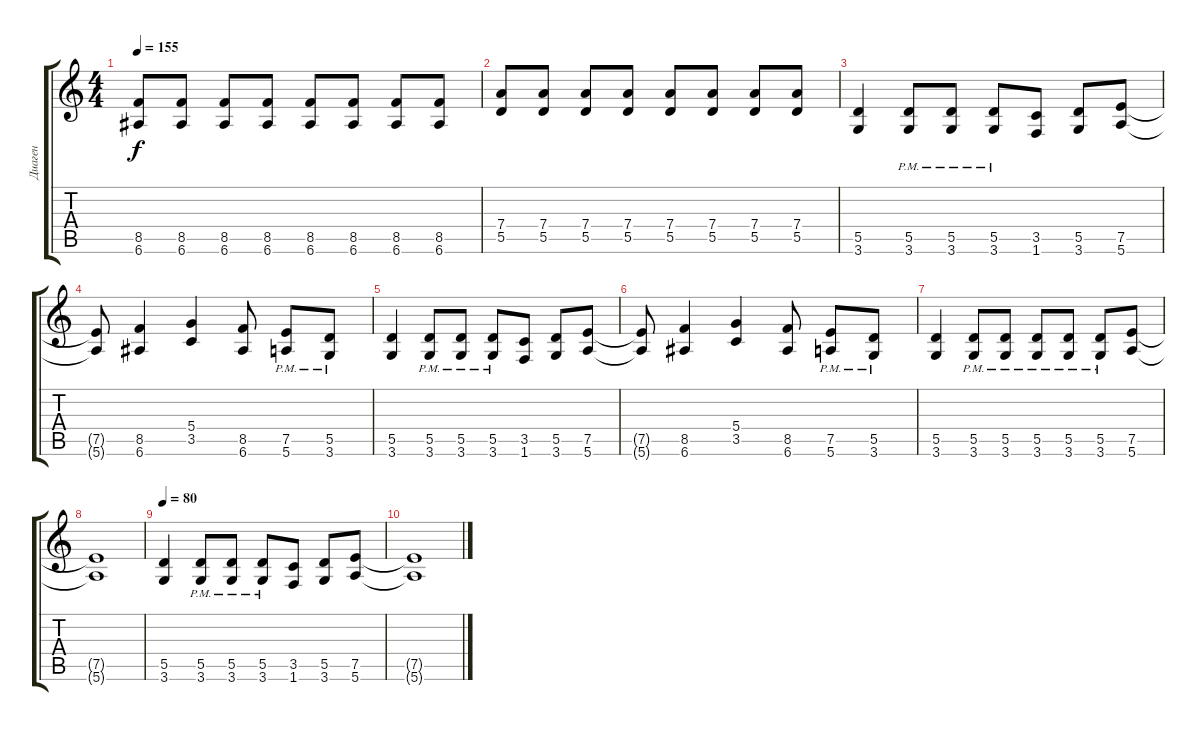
\track ("Диаген" "Диаген") {instrument overdrivenguitar}
\staff {score tabs}
\tuning (E4 B3 G3 D3 A2 E2) {hide}
\ts (4 4)
\tempo 155
\clef g2
\ks c
(8.5 6.6).8{dy f} (8.5 6.6).8 (8.5 6.6).8 (8.5 6.6).8 (8.5 6.6).8 (8.5 6.6).8 (8.5 6.6).8 (8.5 6.6).8 |
(7.4 5.5).8 (7.4 5.5).8 (7.4 5.5).8 (7.4 5.5).8 (7.4 5.5).8 (7.4 5.5).8 (7.4 5.5).8 (7.4 5.5).8 |
(5.5 3.6).4 (5.5{pm} 3.6{pm}).8 (5.5{pm} 3.6{pm}).8 (5.5{pm} 3.6{pm}).8 (3.5 1.6).8 (5.5 3.6).8 (7.5 5.6).8 |
(7.5{t} 5.6{t}).8 (8.5 6.6).4 (5.4 3.5).4 (8.5 6.6).8 (7.5{pm} 5.6).8 (5.5{pm} 3.6{pm}).8 |
(5.5 3.6).4 (5.5{pm} 3.6{pm}).8 (5.5{pm} 3.6{pm}).8 (5.5{pm} 3.6{pm}).8 (3.5 1.6).8 (5.5 3.6).8 (7.5 5.6).8 |
(7.5{t} 5.6{t}).8 (8.5 6.6).4 (5.4 3.5).4 (8.5 6.6).8 (7.5{pm} 5.6).8 (5.5{pm} 3.6{pm}).8 |
(5.5 3.6).4 (5.5{pm} 3.6{pm}).8 (5.5{pm} 3.6{pm}).8 (5.5{pm} 3.6{pm}).8 (5.5{pm} 3.6{pm}).8 (5.5{pm} 3.6{pm}).8 (7.5 5.6).8 |
(7.5{t} 5.6{t}).1 |
\tempo 80
(5.5 3.6).4 (5.5{pm} 3.6{pm}).8 (5.5{pm} 3.6{pm}).8 (5.5{pm} 3.6{pm}).8 (3.5 1.6).8 (5.5 3.6).8 (7.5 5.6).8 |
(7.5{t} 5.6{t}).1
